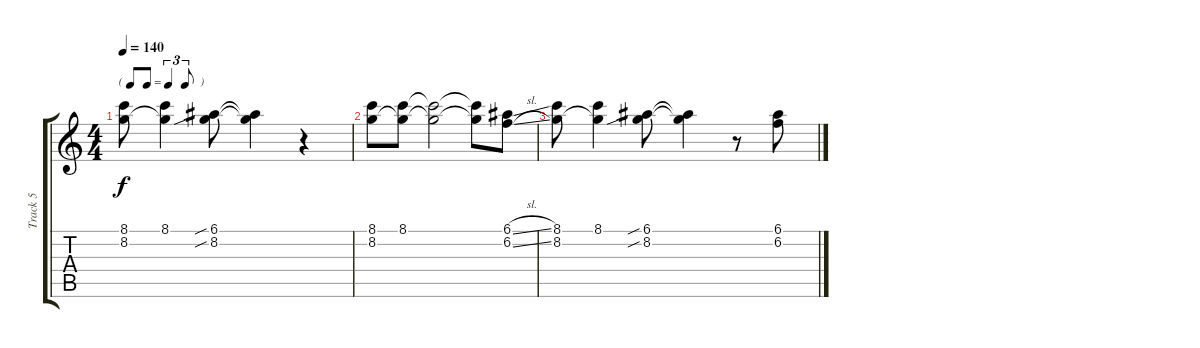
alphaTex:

\track ("Track 5" "Track 5") {instrument electricguitarclean}
\staff {score tabs}
\tuning (E4 B3 G3 D3 A2 E2) {hide}
\ts (4 4)
\tf triplet8th
\tempo 140
\clef g2
\ks c
(8.1 8.2).8{dy f} (8.1 8.2{t}).4 (6.1{sib} 8.2{sib}).8 (6.1{t} 8.2{t}).4 r.4 |
(8.1 8.2).8 (8.1 8.2{t}).8 (8.1{t} 8.2{t}).2 (8.1{t} 8.2{t}).8 (6.1{sl} 6.2{sl}).8 |
(8.1 8.2).8 (8.1 8.2{t}).4 (6.1{sib} 8.2{sib}).8 (6.1{t} 8.2{t}).4 r.8 (6.1 6.2).8
